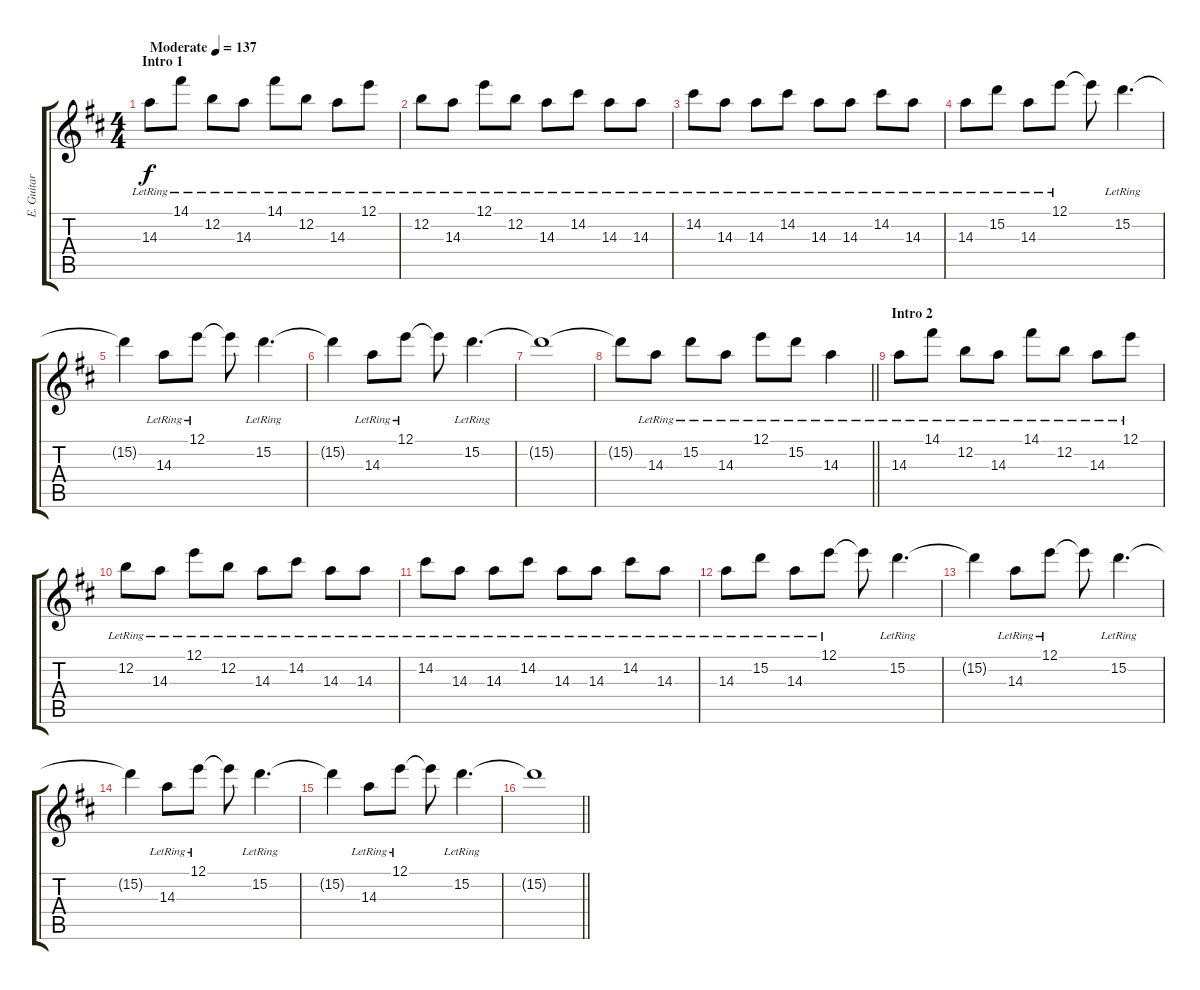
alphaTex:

\track ("E. Guitar II" "E. Guitar ") {instrument electricguitarclean}
\staff {score tabs}
\tuning (E4 B3 G3 D3 A2 E2) {hide}
\ts (4 4)
\section ("" "Intro 1")
\tempo (137 "Moderate")
\clef g2
\ks d
14.3{lr}.8{dy f instrument electricguitarclean} 14.1{lr}.8 12.2{lr}.8 14.3{lr}.8 14.1{lr}.8 12.2{lr}.8 14.3{lr}.8 12.1{lr}.8 |
12.2{lr}.8 14.3{lr}.8 12.1{lr}.8 12.2{lr}.8 14.3{lr}.8 14.2{lr}.8 14.3{lr}.8 14.3{lr}.8 |
14.2{lr}.8 14.3{lr}.8 14.3{lr}.8 14.2{lr}.8 14.3{lr}.8 14.3{lr}.8 14.2{lr}.8 14.3{lr}.8 |
14.3{lr}.8 15.2{lr}.8 14.3{lr}.8 12.1{lr}.8 12.1{t}.8 15.2{lr}.4{d} |
15.2{t}.4 14.3{lr}.8 12.1{lr}.8 12.1{t}.8 15.2{lr}.4{d} |
15.2{t}.4 14.3{lr}.8 12.1{lr}.8 12.1{t}.8 15.2{lr}.4{d} |
15.2{t}.1 |
\barLineRight lightlight
15.2{t}.8 14.3{lr}.8 15.2{lr}.8 14.3{lr}.8 12.1{lr}.8 15.2{lr}.8 14.3{lr}.4 |
\section ("" "Intro 2")
14.3{lr}.8 14.1{lr}.8 12.2{lr}.8 14.3{lr}.8 14.1{lr}.8 12.2{lr}.8 14.3{lr}.8 12.1{lr}.8 |
12.2{lr}.8 14.3{lr}.8 12.1{lr}.8 12.2{lr}.8 14.3{lr}.8 14.2{lr}.8 14.3{lr}.8 14.3{lr}.8 |
14.2{lr}.8 14.3{lr}.8 14.3{lr}.8 14.2{lr}.8 14.3{lr}.8 14.3{lr}.8 14.2{lr}.8 14.3{lr}.8 |
14.3{lr}.8 15.2{lr}.8 14.3{lr}.8 12.1{lr}.8 12.1{t}.8 15.2{lr}.4{d} |
15.2{t}.4 14.3{lr}.8 12.1{lr}.8 12.1{t}.8 15.2{lr}.4{d} |
15.2{t}.4 14.3{lr}.8 12.1{lr}.8 12.1{t}.8 15.2{lr}.4{d} |
15.2{t}.4 14.3{lr}.8 12.1{lr}.8 12.1{t}.8 15.2{lr}.4{d} |
\barLineRight lightlight
15.2{t}.1
